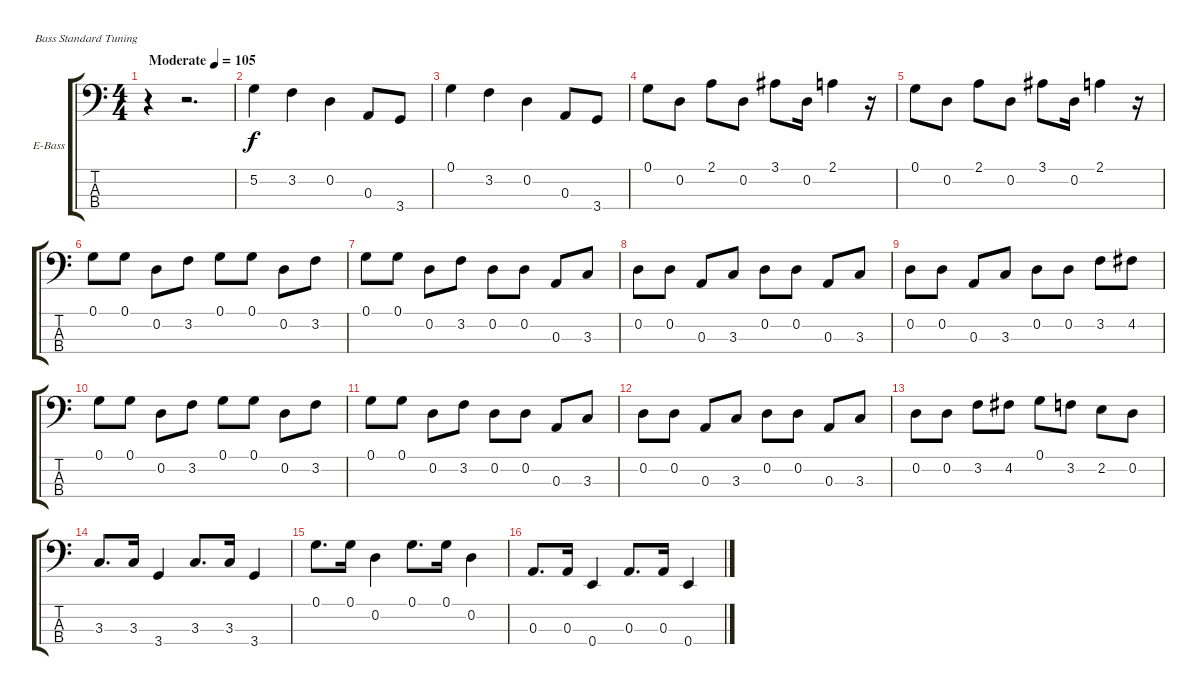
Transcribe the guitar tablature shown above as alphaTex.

\bracketExtendMode groupsimilarinstruments
\firstSystemTrackNameOrientation horizontal
\otherSystemsTrackNameOrientation horizontal
\track ("Äîðîæêà 3" "E-Bass") {mute instrument electricbassfinger}
\staff {score tabs}
\tuning (G2 D2 A1 E1)
\ts (4 4)
\beaming (8 2 2 2 2)
\tempo (105 "Moderate")
\clef f4
\ks c
r.4{dy f instrument electricbassfinger} r.2{d} |
5.2.4 3.2.4 0.2.4 0.3.8 3.4.8 |
0.1.4 3.2.4 0.2.4 0.3.8 3.4.8 |
0.1.8 0.2.8 2.1.8 0.2.8 3.1.8 0.2.16 2.1.4 r.16 |
0.1.8 0.2.8 2.1.8 0.2.8 3.1.8 0.2.16 2.1.4 r.16 |
0.1.8 0.1.8 0.2.8 3.2.8 0.1.8 0.1.8 0.2.8 3.2.8 |
0.1.8 0.1.8 0.2.8 3.2.8 0.2.8 0.2.8 0.3.8 3.3.8 |
0.2.8 0.2.8 0.3.8 3.3.8 0.2.8 0.2.8 0.3.8 3.3.8 |
0.2.8 0.2.8 0.3.8 3.3.8 0.2.8 0.2.8 3.2.8 4.2.8 |
0.1.8 0.1.8 0.2.8 3.2.8 0.1.8 0.1.8 0.2.8 3.2.8 |
0.1.8 0.1.8 0.2.8 3.2.8 0.2.8 0.2.8 0.3.8 3.3.8 |
0.2.8 0.2.8 0.3.8 3.3.8 0.2.8 0.2.8 0.3.8 3.3.8 |
0.2.8 0.2.8 3.2.8 4.2.8 0.1.8 3.2.8 2.2.8 0.2.8 |
3.3.8{d} 3.3.16 3.4.4 3.3.8{d} 3.3.16 3.4.4 |
0.1.8{d} 0.1.16 0.2.4 0.1.8{d} 0.1.16 0.2.4 |
0.3.8{d} 0.3.16 0.4.4 0.3.8{d} 0.3.16 0.4.4
